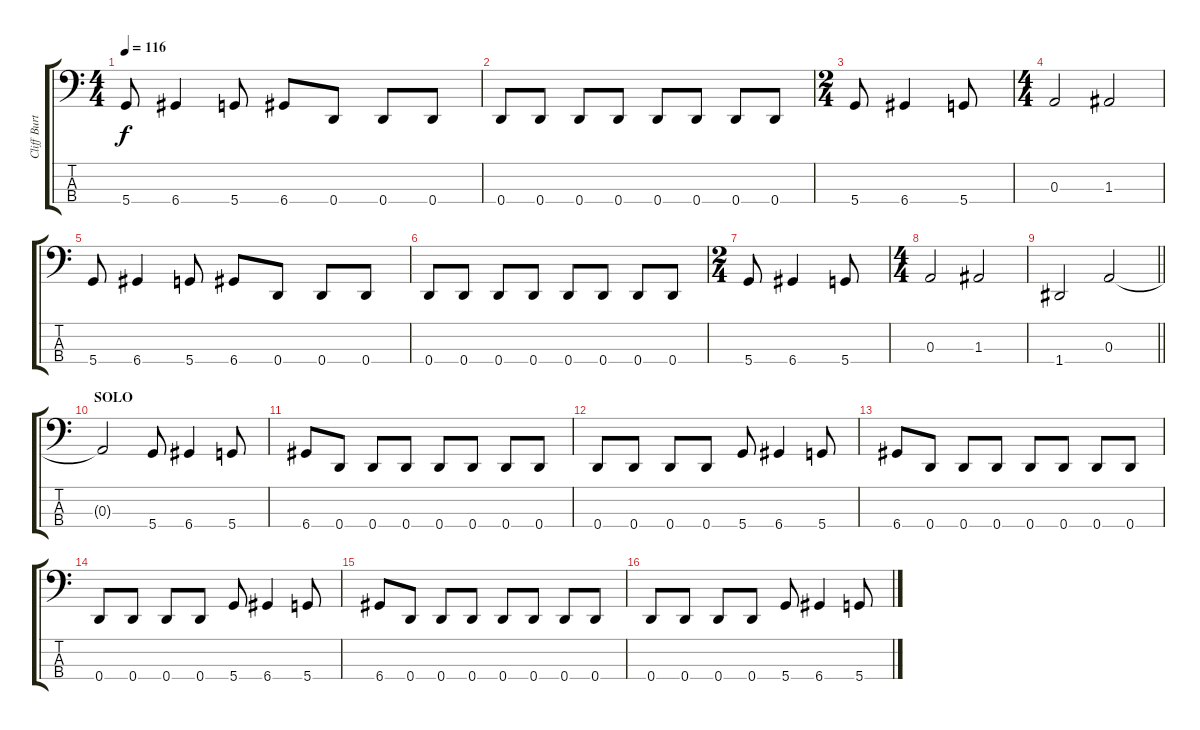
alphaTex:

\track ("Cliff Burton (Bass)" "Cliff Burt") {instrument electricbassfinger}
\staff {score tabs}
\tuning (G2 D2 A1 D1) {hide}
\ts (4 4)
\tempo 116
\clef f4
\ks c
5.4.8{dy f} 6.4.4 5.4.8 6.4.8 0.4.8 0.4.8 0.4.8 |
0.4.8 0.4.8 0.4.8 0.4.8 0.4.8 0.4.8 0.4.8 0.4.8 |
\ts (2 4)
5.4.8 6.4.4 5.4.8 |
\ts (4 4)
0.3.2 1.3.2 |
5.4.8 6.4.4 5.4.8 6.4.8 0.4.8 0.4.8 0.4.8 |
0.4.8 0.4.8 0.4.8 0.4.8 0.4.8 0.4.8 0.4.8 0.4.8 |
\ts (2 4)
5.4.8 6.4.4 5.4.8 |
\ts (4 4)
0.3.2 1.3.2 |
\barLineRight lightlight
1.4.2 0.3.2 |
\section ("" "SOLO")
0.3{t}.2 5.4.8 6.4.4 5.4.8 |
6.4.8 0.4.8 0.4.8 0.4.8 0.4.8 0.4.8 0.4.8 0.4.8 |
0.4.8 0.4.8 0.4.8 0.4.8 5.4.8 6.4.4 5.4.8 |
6.4.8 0.4.8 0.4.8 0.4.8 0.4.8 0.4.8 0.4.8 0.4.8 |
0.4.8 0.4.8 0.4.8 0.4.8 5.4.8 6.4.4 5.4.8 |
6.4.8 0.4.8 0.4.8 0.4.8 0.4.8 0.4.8 0.4.8 0.4.8 |
0.4.8 0.4.8 0.4.8 0.4.8 5.4.8 6.4.4 5.4.8
